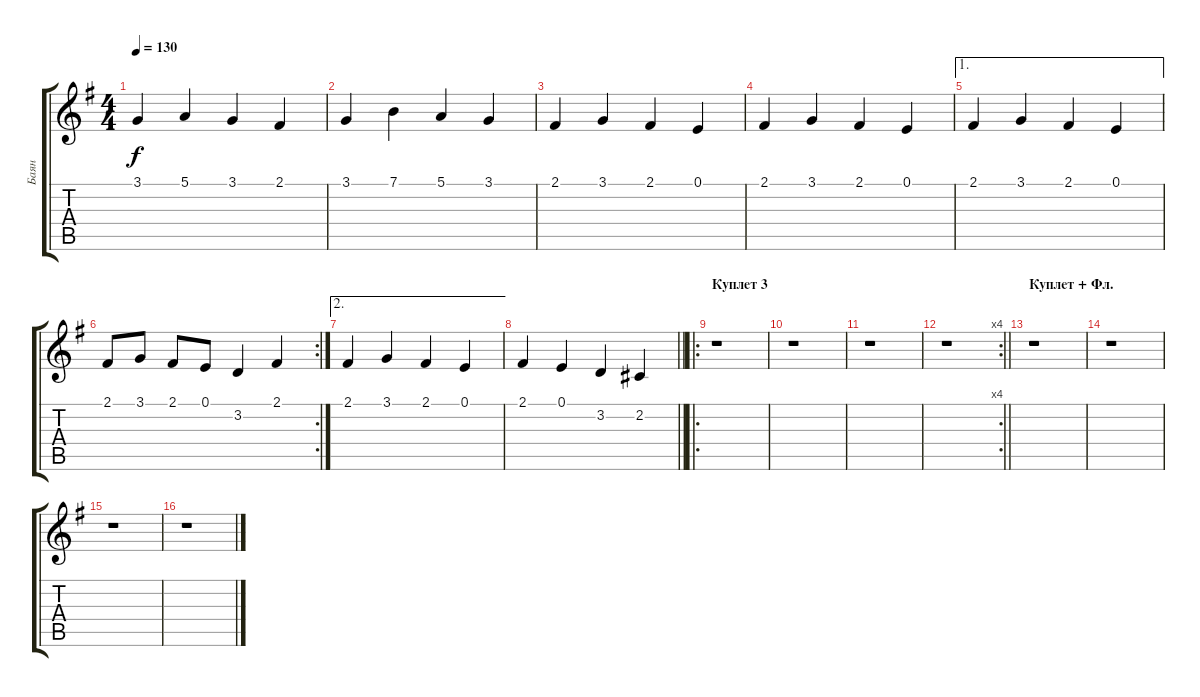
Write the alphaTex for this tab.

\track ("Баян" "Баян") {instrument accordion}
\staff {score tabs}
\tuning (E4 B3 G3 D3 A2 E2) {hide}
\ts (4 4)
\tempo 130
\clef g2
\ks eminor
3.1.4{dy f} 5.1.4 3.1.4 2.1.4 |
3.1.4 7.1.4 5.1.4 3.1.4 |
2.1.4 3.1.4 2.1.4 0.1.4 |
2.1.4 3.1.4 2.1.4 0.1.4 |
\ae 1
2.1.4 3.1.4 2.1.4 0.1.4 |
\rc 2
2.1.8 3.1.8 2.1.8 0.1.8 3.2.4 2.1.4 |
\ae 2
2.1.4 3.1.4 2.1.4 0.1.4 |
\barLineRight lightlight
2.1.4 0.1.4 3.2.4 2.2.4 |
\ro
\section ("" "Куплет 3")
r.1 |
r.1 |
r.1 |
\rc 4
\barLineRight lightlight
r.1 |
\section ("" "Куплет + Фл.")
r.1 |
r.1 |
r.1 |
r.1
